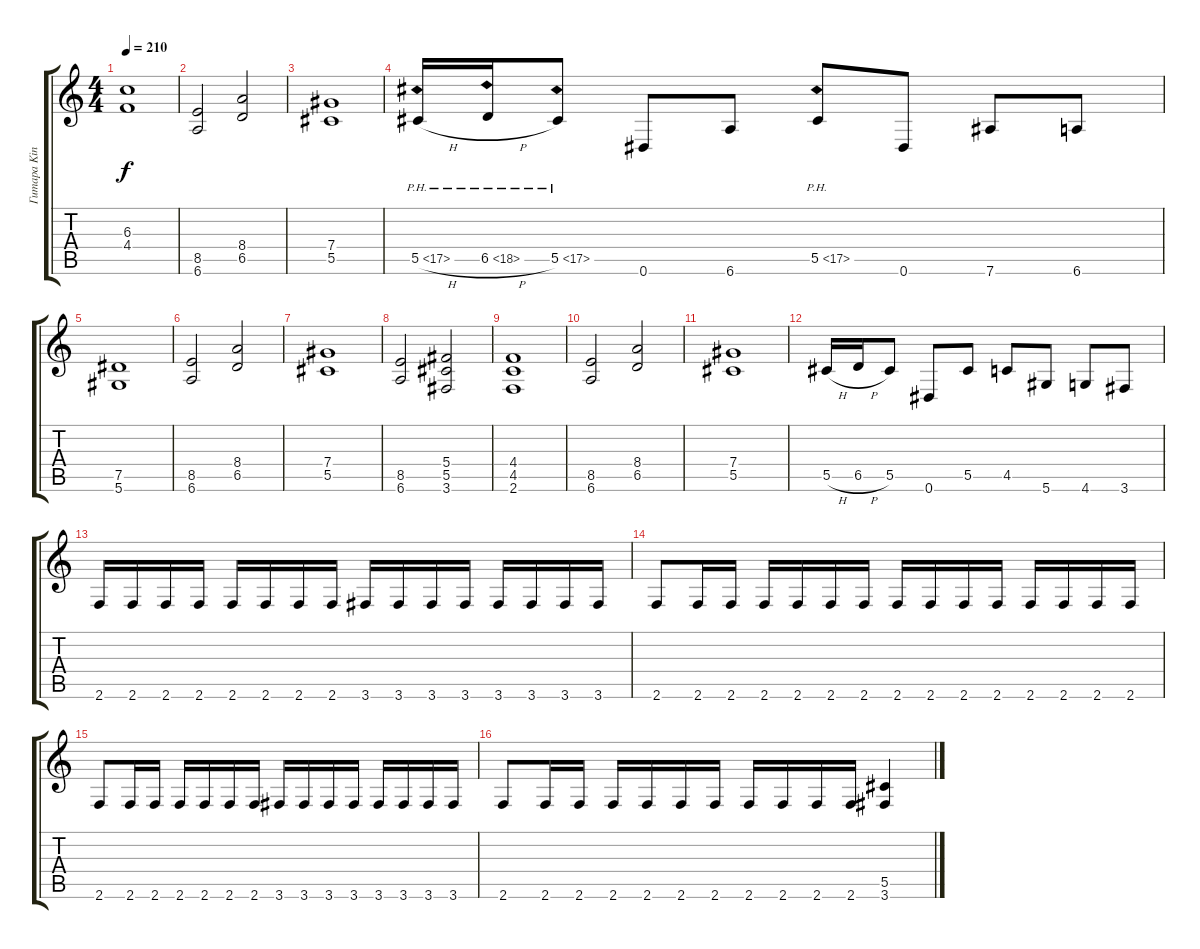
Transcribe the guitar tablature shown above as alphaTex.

\track ("Гитара King" "Гитара Kin") {instrument distortionguitar}
\staff {score tabs}
\tuning (Eb4 Bb3 Gb3 Db3 Ab2 Eb2) {hide}
\ts (4 4)
\tempo 210
\clef g2
\ks c
(6.3 4.4).1{dy f} |
(8.5 6.6).2 (8.4 6.5).2 |
(7.4 5.5).1 |
5.5{ph 12 h}.16 6.5{ph 12 h}.16 5.5{ph 12}.8 0.6.8 6.6.8 5.5{ph 12}.8 0.6.8 7.6.8 6.6.8 |
(7.5 5.6).1 |
(8.5 6.6).2 (8.4 6.5).2 |
(7.4 5.5).1 |
(8.5 6.6).2 (5.4 5.5 3.6).2 |
(4.4 4.5 2.6).1 |
(8.5 6.6).2 (8.4 6.5).2 |
(7.4 5.5).1 |
5.5{h}.16 6.5{h}.16 5.5.8 0.6.8 5.5.8 4.5.8 5.6.8 4.6.8 3.6.8 |
2.6.16 2.6.16 2.6.16 2.6.16 2.6.16 2.6.16 2.6.16 2.6.16 3.6.16 3.6.16 3.6.16 3.6.16 3.6.16 3.6.16 3.6.16 3.6.16 |
2.6.8 2.6.16 2.6.16 2.6.16 2.6.16 2.6.16 2.6.16 2.6.16 2.6.16 2.6.16 2.6.16 2.6.16 2.6.16 2.6.16 2.6.16 |
2.6.8 2.6.16 2.6.16 2.6.16 2.6.16 2.6.16 2.6.16 3.6.16 3.6.16 3.6.16 3.6.16 3.6.16 3.6.16 3.6.16 3.6.16 |
2.6.8 2.6.16 2.6.16 2.6.16 2.6.16 2.6.16 2.6.16 2.6.16 2.6.16 2.6.16 2.6.16 (5.5 3.6).4
